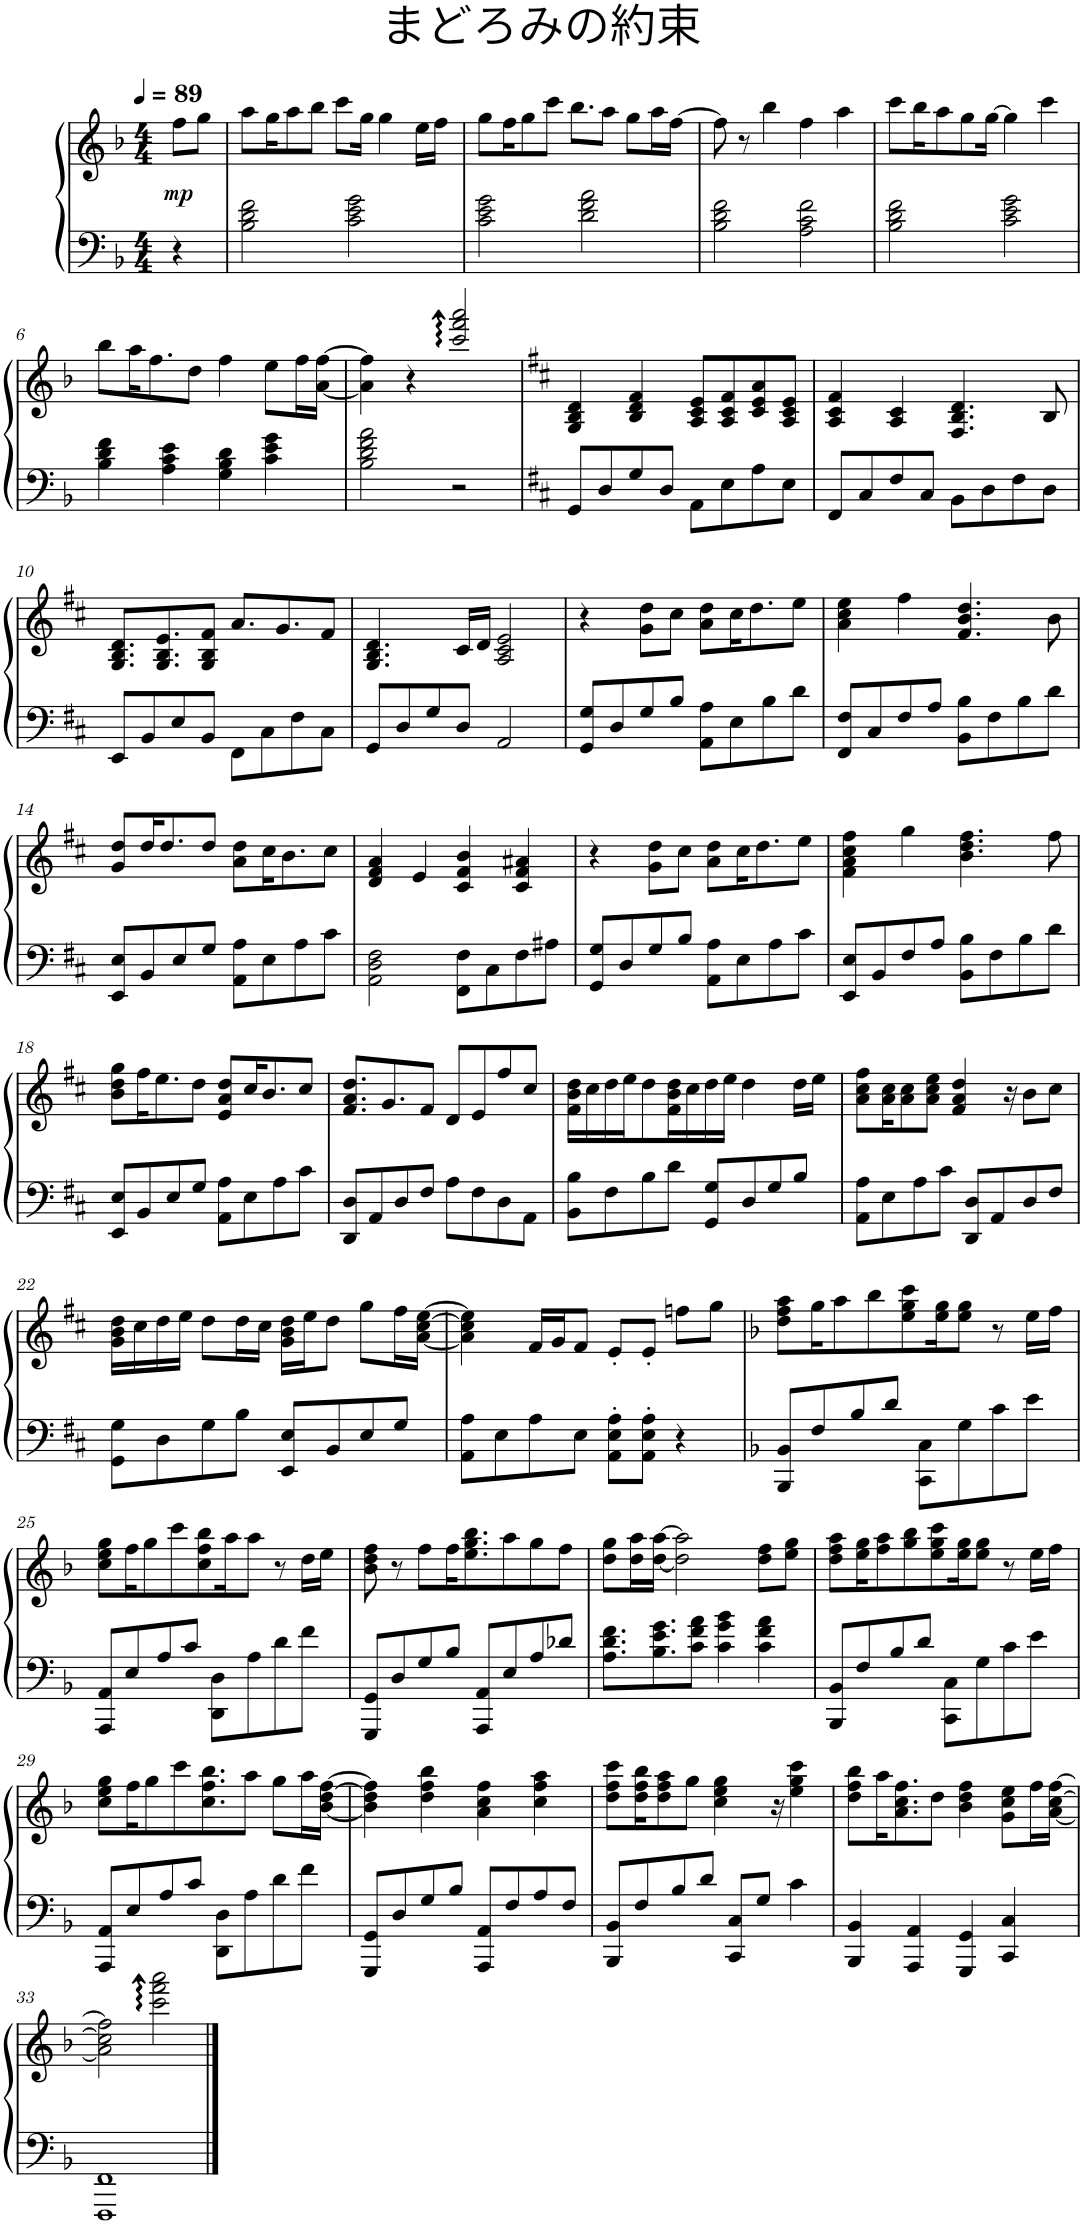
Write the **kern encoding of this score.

**kern	**kern	**dynam
*part1	*part1	*part1
*staff2	*staff1	*staff1/2
*I"钢琴	*	*
*clefF4	*clefG2	*
*k[b-]	*k[b-]	*
*M4/4	*M4/4	*
*MM89	*MM89	*
=1	=1	=1
!	!	!LO:DY:b
4r	8ff\L	mp
.	8gg\J	.
=2	=2	=2
2B-\ 2d\ 2f\	8aa\L	.
.	16gg\K	.
.	8aa\	.
.	8bb-\J	.
.	8ccc\L	.
2c\ 2e\ 2g\	.	.
.	16gg\JL	.
.	4gg\	.
.	16ee\LL	.
.	16ff\JJ	.
=3	=3	=3
2c\ 2e\ 2g\	8gg\L	.
.	16ff\K	.
.	8gg\	.
.	8ccc\J	.
.	8.bb-\L	.
2d\ 2f\ 2a\	.	.
.	8aa\J	.
.	8gg\L	.
.	16aa\L	.
.	[16ff\JJ	.
=4	=4	=4
2B-\ 2d\ 2f\	8ff\]	.
.	8r	.
.	4bb-\	.
2A\ 2c\ 2f\	4ff\	.
.	4aa\	.
=5	=5	=5
2B-\ 2d\ 2f\	8ccc\L	.
.	16bb-\K	.
.	8aa\	.
.	8gg\	.
.	[16gg\Jk	.
2c\ 2e\ 2g\	4gg\]	.
.	4ccc\	.
!!LO:LB:g=z
=6	=6	=6
4B-\ 4d\ 4f\	8bb-\L	.
.	16aa\K	.
.	8.ff\	.
4A\ 4c\ 4e\	.	.
.	8dd\J	.
4G\ 4B-\ 4d\	4ff\	.
4c\ 4e\ 4g\	8ee\L	.
.	16ff\L	.
.	[16a\ [16ff\JJ	.
=7	=7	=7
2B-\ 2d\ 2f\ 2a\	4a\] 4ff\]	.
.	4r	.
2r	2ccc/:: 2fff/:: 2aaa/::	.
=8	=8	=8
*k[f#c#]	*k[f#c#]	*
8GG/L	4G/ 4B/ 4d/	.
8D/	.	.
8G/	4B/ 4d/ 4f#/	.
8D/J	.	.
8AA\L	8A/ 8c#/ 8e/L	.
8E\	8A/ 8c#/ 8f#/	.
8A\	8c#/ 8e/ 8a/	.
8E\J	8A/ 8c#/ 8e/J	.
=9	=9	=9
8FF#/L	4A/ 4c#/ 4f#/	.
8C#/	.	.
8F#/	4A/ 4c#/	.
8C#/J	.	.
8BB\L	4.F#/ 4.B/ 4.d/	.
8D\	.	.
8F#\	.	.
8D\J	8B/	.
!!LO:LB:g=z
=10	=10	=10
8EE/L	8.G/ 8.B/ 8.d/L	.
8BB/	.	.
.	8.G/ 8.B/ 8.e/	.
8E/	.	.
8BB/J	8G/ 8B/ 8f#/J	.
8FF#\L	8.a/L	.
8C#\	.	.
.	8.g/	.
8F#\	.	.
8C#\J	8f#/J	.
=11	=11	=11
8GG/L	4.G/ 4.B/ 4.d/	.
8D/	.	.
8G/	.	.
8D/J	16c#/LL	.
.	16d/JJ	.
2AA/	2A/ 2c#/ 2e/	.
=12	=12	=12
8GG/ 8G/L	4r	.
8D/	.	.
8G/	8g\ 8dd\L	.
8B/J	8cc#\J	.
8AA\ 8A\L	8a\ 8dd\L	.
8E\	16cc#\K	.
.	8.dd\	.
8B\	.	.
8d\J	8ee\J	.
=13	=13	=13
8FF#/ 8F#/L	4a\ 4cc#\ 4ee\	.
8C#/	.	.
8F#/	4ff#\	.
8A/J	.	.
8BB\ 8B\L	4.f#/ 4.b/ 4.dd/	.
8F#\	.	.
8B\	.	.
8d\J	8b\	.
!!LO:LB:g=z
=14	=14	=14
8EE/ 8E/L	8g/ 8dd/L	.
8BB/	16dd/K	.
.	8.dd/	.
8E/	.	.
8G/J	8dd/J	.
8AA\ 8A\L	8a\ 8dd\L	.
8E\	16cc#\K	.
.	8.b\	.
8A\	.	.
8c#\J	8cc#\J	.
=15	=15	=15
2AA\ 2D\ 2F#\	4d/ 4f#/ 4a/	.
.	4e/	.
8FF#\ 8F#\L	4c#/ 4f#/ 4b/	.
8C#\	.	.
8F#\	4c#/ 4f#/ 4a#X/	.
8A#X\J	.	.
=16	=16	=16
8GG/ 8G/L	4r	.
8D/	.	.
8G/	8g\ 8dd\L	.
8B/J	8cc#\J	.
8AA\ 8A\L	8a\ 8dd\L	.
8E\	16cc#\K	.
.	8.dd\	.
8A\	.	.
8c#\J	8ee\J	.
=17	=17	=17
8EE/ 8E/L	4f#\ 4a\ 4cc#\ 4ff#\	.
8BB/	.	.
8F#/	4gg\	.
8A/J	.	.
8BB\ 8B\L	4.b\ 4.dd\ 4.ff#\	.
8F#\	.	.
8B\	.	.
8d\J	8ff#\	.
!!LO:LB:g=z
=18	=18	=18
8EE/ 8E/L	8b\ 8dd\ 8gg\L	.
8BB/	16ff#\K	.
.	8.ee\	.
8E/	.	.
8G/J	8dd\J	.
8AA\ 8A\L	8e/ 8a/ 8dd/L	.
8E\	16cc#/K	.
.	8.b/	.
8A\	.	.
8c#\J	8cc#/J	.
=19	=19	=19
8DD/ 8D/L	8.f#/ 8.a/ 8.dd/L	.
8AA/	.	.
.	8.g/	.
8D/	.	.
8F#/J	8f#/J	.
8A\L	8d/L	.
8F#\	8e/	.
8D\	8ff#/	.
8AA\J	8cc#/J	.
=20	=20	=20
8BB\ 8B\L	16f#\ 16b\ 16dd\LL	.
.	16cc#\	.
8F#\	16dd\	.
.	16ee\J	.
8B\	8dd\	.
8d\J	16f#\ 16b\ 16dd\L	.
.	16cc#\	.
8GG/ 8G/L	16dd\	.
.	16ee\JJ	.
8D/	4dd\	.
8G/	.	.
8B/J	16dd\LL	.
.	16ee\JJ	.
=21	=21	=21
8AA\ 8A\L	8a\ 8cc#\ 8ff#\L	.
8E\	16a\ 16cc#\K	.
.	8a\ 8cc#\	.
8A\	.	.
.	8a\ 8cc#\ 8ee\J	.
8c#\J	.	.
.	4f#/ 4a/ 4dd/	.
8DD/ 8D/L	.	.
8AA/	.	.
.	16r	.
8D/	8b\L	.
8F#/J	8cc#\J	.
!!LO:LB:g=z
=22	=22	=22
8GG\ 8G\L	16g\ 16b\ 16dd\LL	.
.	16cc#\	.
8D\	16dd\	.
.	16ee\JJ	.
8G\	8dd\L	.
8B\J	16dd\L	.
.	16cc#\JJ	.
8EE/ 8E/L	16g\ 16b\ 16dd\LL	.
.	16ee\J	.
8BB/	8dd\J	.
8E/	8gg\L	.
8G/J	16ff#\L	.
.	[16a\ [16cc#\ [16ee\JJ	.
=23	=23	=23
8AA\ 8A\L	4a\] 4cc#\] 4ee\]	.
8E\	.	.
8A\	16f#/LL	.
.	16g/J	.
8E\J	8f#/J	.
8AA\' 8E\' 8A\'L	8e'/L	.
8AA\' 8E\' 8A\'J	8e'/J	.
4r	8ffn\L	.
.	8gg\J	.
=24	=24	=24
*k[b-]	*k[b-]	*
8BBB-/ 8BB-/L	8dd\ 8ff\ 8aa\L	.
8F/	16gg\K	.
.	8aa\	.
8B-/	.	.
.	8bb-\	.
8d/J	.	.
.	8ee\ 8gg\ 8ccc\	.
8CC\ 8C\L	.	.
.	16ee\ 16gg\K	.
8G\	8ee\ 8gg\J	.
8c\	8r	.
8e\J	16ee\LL	.
.	16ff\JJ	.
!!LO:LB:g=z
=25	=25	=25
8AAA/ 8AA/L	8cc\ 8ee\ 8gg\L	.
8E/	16ff\K	.
.	8gg\	.
8A/	.	.
.	8ccc\	.
8c/J	.	.
.	8cc\ 8ff\ 8bb-\	.
8DD\ 8D\L	.	.
.	16aa\K	.
8A\	8aa\J	.
8d\	8r	.
8f\J	16dd\LL	.
.	16ee\JJ	.
=26	=26	=26
8GGG/ 8GG/L	8b-\ 8dd\ 8ff\	.
8D/	8r	.
8G/	8ff\L	.
8B-/J	16ff\K	.
.	8.ee\ 8.gg\ 8.bb-\	.
8AAA/ 8AA/L	.	.
8E/	8aa\	.
8A/	8gg\	.
8d-X/J	8ff\J	.
=27	=27	=27
8.A\ 8.d\ 8.f\L	8dd\ 8gg\L	.
.	16dd\ 16aa\L	.
8.B-\ 8.e\ 8.g\	[16dd\ [16aa\JJ	.
.	2dd\] 2aa\]	.
8c\ 8f\ 8a\J	.	.
4c\ 4g\ 4b-\	.	.
4c\ 4f\ 4a\	8dd\ 8ff\L	.
.	8ee\ 8gg\J	.
=28	=28	=28
8BBB-/ 8BB-/L	8dd\ 8ff\ 8aa\L	.
8F/	16ee\ 16gg\K	.
.	8ff\ 8aa\	.
8B-/	.	.
.	8gg\ 8bb-\	.
8d/J	.	.
.	8ee\ 8gg\ 8ccc\	.
8CC\ 8C\L	.	.
.	16ee\ 16gg\K	.
8G\	8ee\ 8gg\J	.
8c\	8r	.
8e\J	16ee\LL	.
.	16ff\JJ	.
!!LO:LB:g=z
=29	=29	=29
8AAA/ 8AA/L	8cc\ 8ee\ 8gg\L	.
8E/	16ff\K	.
.	8gg\	.
8A/	.	.
.	8ccc\	.
8c/J	.	.
.	8.cc\ 8.ff\ 8.bb-\	.
8DD\ 8D\L	.	.
8A\	8aa\J	.
8d\	8gg\L	.
8f\J	16aa\L	.
.	[16b-\ [16dd\ [16ff\JJ	.
=30	=30	=30
8GGG/ 8GG/L	4b-\] 4dd\] 4ff\]	.
8D/	.	.
8G/	4dd\ 4ff\ 4bb-\	.
8B-/J	.	.
8AAA/ 8AA/L	4a\ 4cc\ 4ff\	.
8F/	.	.
8A/	4cc\ 4ff\ 4aa\	.
8F/J	.	.
=31	=31	=31
8BBB-/ 8BB-/L	8dd\ 8ff\ 8ccc\L	.
8F/	16dd\ 16ff\ 16bb-\K	.
.	8dd\ 8ff\ 8aa\	.
8B-/	.	.
.	8gg\J	.
8d/J	.	.
.	4cc\ 4ee\ 4gg\	.
8CC/ 8C/L	.	.
8G/J	.	.
.	16r	.
4c\	4ee\ 4gg\ 4ccc\	.
=32	=32	=32
4BBB-/ 4BB-/	8dd\ 8ff\ 8bb-\L	.
.	16aa\K	.
.	8.a\ 8.cc\ 8.ff\	.
4AAA/ 4AA/	.	.
.	8dd\J	.
4GGG/ 4GG/	4b-\ 4dd\ 4ff\	.
4CC/ 4C/	8g\ 8cc\ 8ee\L	.
.	16ff\L	.
.	[16a\ [16cc\ [16ff\JJ	.
!!LO:LB:g=z
=33	=33	=33
1FFF 1FF	2a\] 2cc\] 2ff\]	.
.	2ccc\:: 2fff\:: 2aaa\::	.
==	==	==
*-	*-	*-
